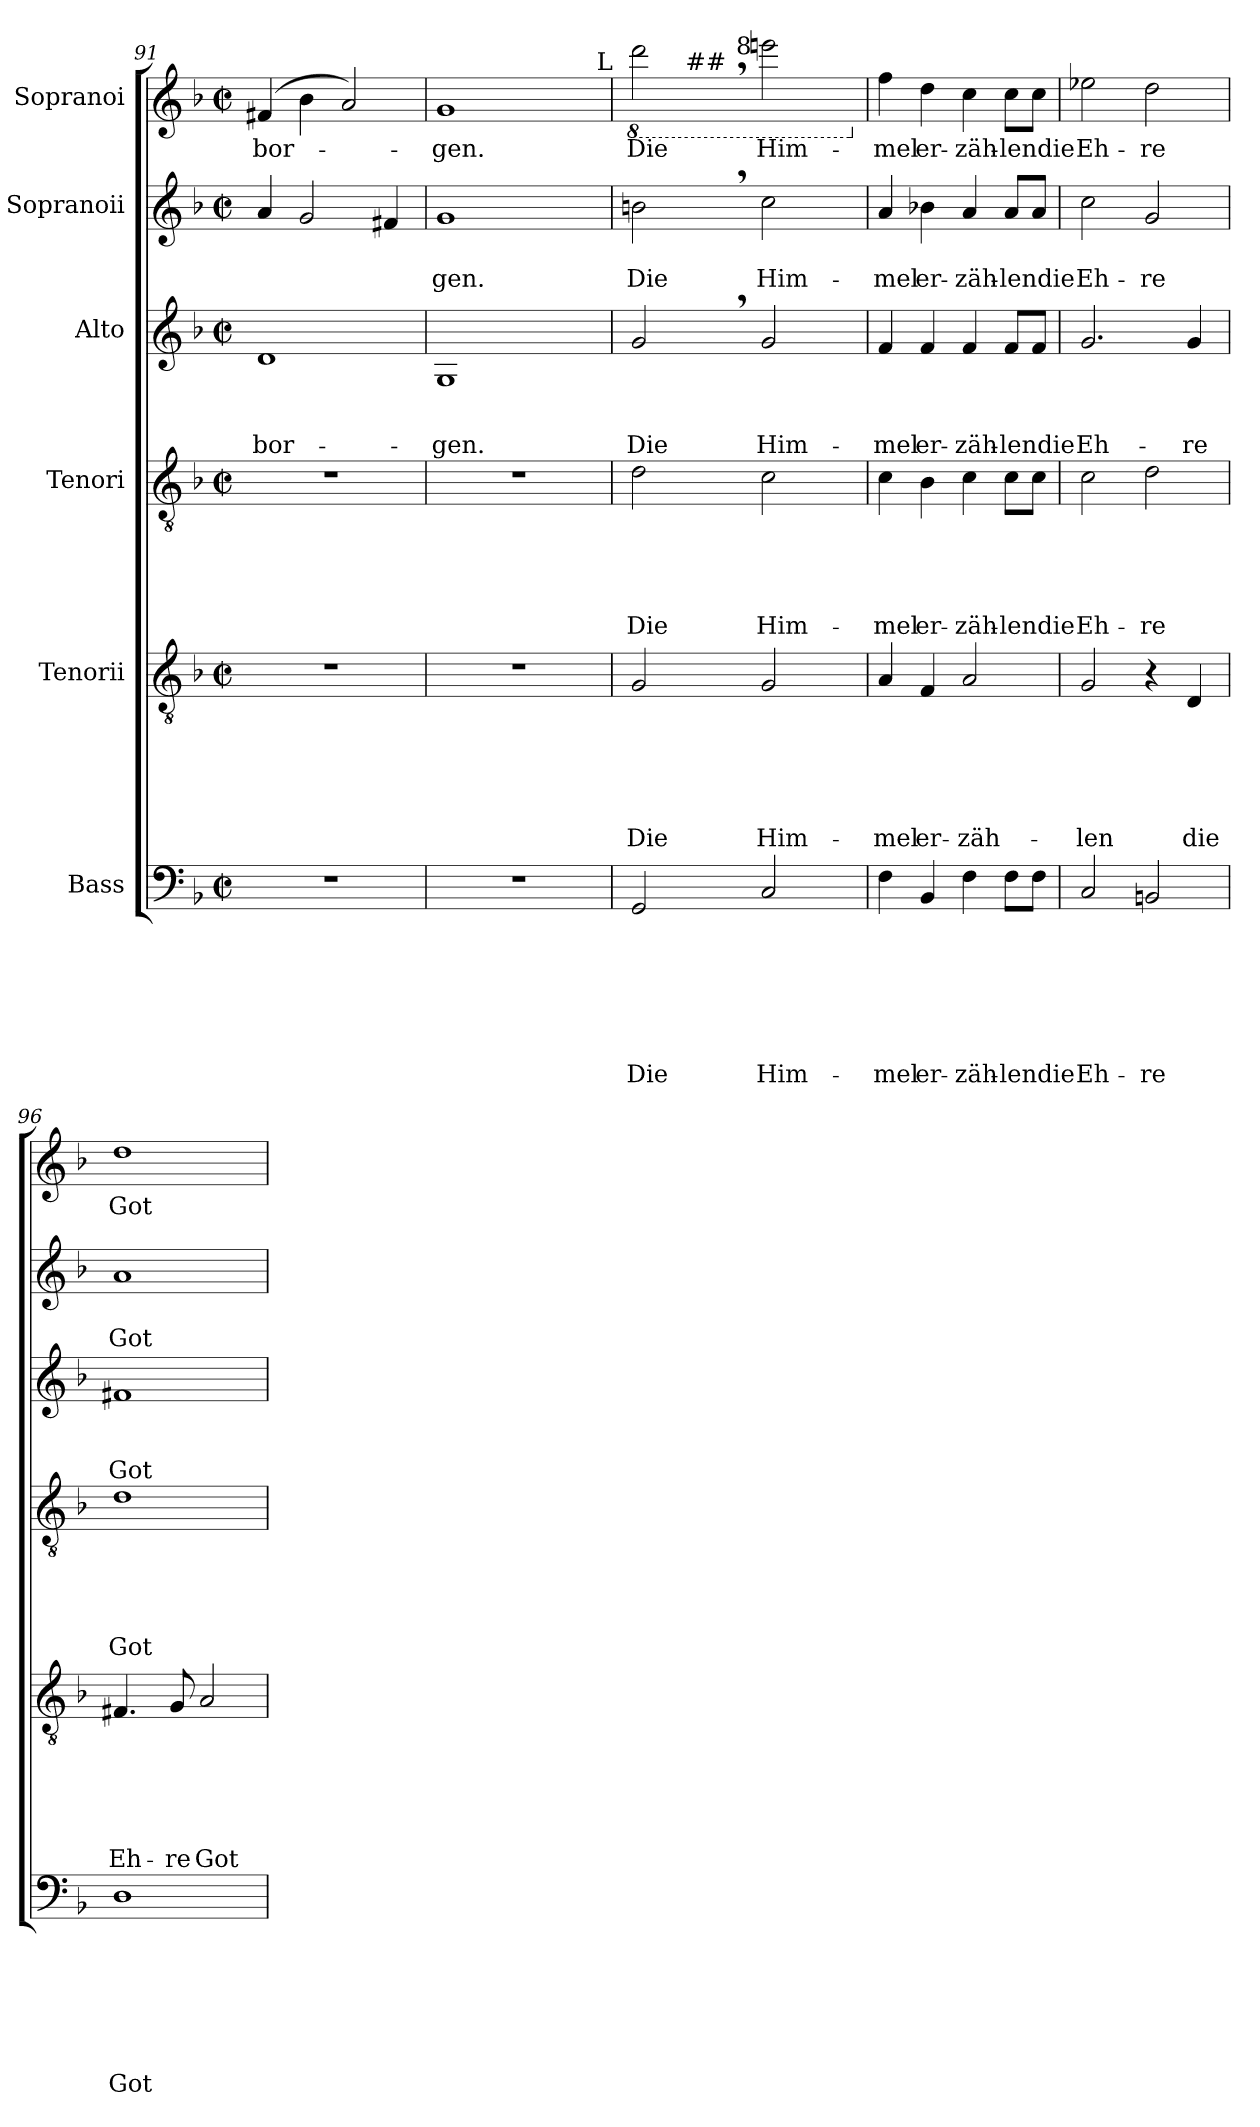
**kern	**text	**text	**text	**text	**text	**text	**text	**kern	**text	**text	**text	**text	**text	**text	**kern	**text	**text	**text	**text	**text	**kern	**text	**text	**text	**kern	**text	**text	**kern	**text
*part6	*part6	*part6	*part6	*part6	*part6	*part6	*part6	*part5	*part5	*part5	*part5	*part5	*part5	*part5	*part4	*part4	*part4	*part4	*part4	*part4	*part3	*part3	*part3	*part3	*part2	*part2	*part2	*part1	*part1
*staff6	*staff6	*staff6	*staff6	*staff6	*staff6	*staff6	*staff6	*staff5	*staff5	*staff5	*staff5	*staff5	*staff5	*staff5	*staff4	*staff4	*staff4	*staff4	*staff4	*staff4	*staff3	*staff3	*staff3	*staff3	*staff2	*staff2	*staff2	*staff1	*staff1
*I"Bass	*	*	*	*	*	*	*	*I"Tenorii	*	*	*	*	*	*	*I"Tenori	*	*	*	*	*	*I"Alto	*	*	*	*I"Sopranoii	*	*	*I"Sopranoi	*
!!LO:LB:g=z
*clefF4	*	*	*	*	*	*	*	*clefGv2	*	*	*	*	*	*	*clefGv2	*	*	*	*	*	*clefG2	*	*	*	*clefG2	*	*	*clefG2	*
*	*	*	*	*	*	*	*	*	*	*	*	*	*	*	*	*	*	*	*	*	*ITrd-3c-5	*	*	*	*	*	*	*ITrd-3c-5	*
*k[b-]	*	*	*	*	*	*	*	*k[b-]	*	*	*	*	*	*	*k[b-]	*	*	*	*	*	*k[b-e-]	*	*	*	*k[b-]	*	*	*k[b-e-]	*
*F:	*	*	*	*	*	*	*	*F:	*	*	*	*	*	*	*F:	*	*	*	*	*	*B-:	*	*	*	*F:	*	*	*B-:	*
*M2/2	*	*	*	*	*	*	*	*M2/2	*	*	*	*	*	*	*M2/2	*	*	*	*	*	*M2/2	*	*	*	*M2/2	*	*	*M2/2	*
*met(c|)	*	*	*	*	*	*	*	*met(c|)	*	*	*	*	*	*	*met(c|)	*	*	*	*	*	*met(c|)	*	*	*	*met(c|)	*	*	*met(c|)	*
=91	=91	=91	=91	=91	=91	=91	=91	=91	=91	=91	=91	=91	=91	=91	=91	=91	=91	=91	=91	=91	=91	=91	=91	=91	=91	=91	=91	=91	=91
!	!	!	!	!	!	!	!	!	!	!	!	!	!	!	!	!	!	!	!	!	!	!	!	!LO:LY:b	!	!	!	!	!LO:LY:b
1r	.	.	.	.	.	.	.	1r	.	.	.	.	.	.	1r	.	.	.	.	.	1g	.	.	-bor-	4a/	.	.	(4bn/	-bor-
.	.	.	.	.	.	.	.	.	.	.	.	.	.	.	.	.	.	.	.	.	.	.	.	.	2g/	.	.	4ee-\	.
.	.	.	.	.	.	.	.	.	.	.	.	.	.	.	.	.	.	.	.	.	.	.	.	.	.	.	.	2dd/)	.
.	.	.	.	.	.	.	.	.	.	.	.	.	.	.	.	.	.	.	.	.	.	.	.	.	4f#X/	.	.	.	.
=92	=92	=92	=92	=92	=92	=92	=92	=92	=92	=92	=92	=92	=92	=92	=92	=92	=92	=92	=92	=92	=92	=92	=92	=92	=92	=92	=92	=92	=92
!	!	!	!	!	!	!	!	!	!	!	!	!	!	!	!	!	!	!	!	!	!	!	!	!LO:LY:b	!	!	!LO:LY:b	!	!LO:LY:b
*	*	*	*	*	*	*	*	*	*	*	*	*	*	*	*	*	*	*	*	*	*	*	*	*	*	*	*	*^	*
1r	.	.	.	.	.	.	.	1r	.	.	.	.	.	.	1r	.	.	.	.	.	1c	.	.	-gen.	1g	.	-gen.	1cc	2ryy	-gen.
.	.	.	.	.	.	.	.	.	.	.	.	.	.	.	.	.	.	.	.	.	.	.	.	.	.	.	.	.	4ryy	.
.	.	.	.	.	.	.	.	.	.	.	.	.	.	.	.	.	.	.	.	.	.	.	.	.	.	.	.	.	8ryy	.
.	.	.	.	.	.	.	.	.	.	.	.	.	.	.	.	.	.	.	.	.	.	.	.	.	.	.	.	.	16ryy	.
.	.	.	.	.	.	.	.	.	.	.	.	.	.	.	.	.	.	.	.	.	.	.	.	.	.	.	.	.	64ryy	.
!	!	!	!	!	!	!	!	!	!	!	!	!	!	!	!	!	!	!	!	!	!	!	!	!	!	!	!	!	!LO:TX:a:t=L	!
.	.	.	.	.	.	.	.	.	.	.	.	.	.	.	.	.	.	.	.	.	.	.	.	.	.	.	.	.	32.ryy	.
=93	=93	=93	=93	=93	=93	=93	=93	=93	=93	=93	=93	=93	=93	=93	=93	=93	=93	=93	=93	=93	=93	=93	=93	=93	=93	=93	=93	=93	=93	=93
!	!	!	!	!	!	!	!LO:LY:b	!	!	!	!	!	!	!LO:LY:b	!	!	!	!	!	!LO:LY:b	!	!	!	!LO:LY:b	!	!	!LO:LY:b	!	!	!
*	*	*	*	*	*	*	*	*	*	*	*	*	*	*	*	*	*	*	*	*	*	*	*	*	*	*	*	*v	*v	*
*	*	*	*	*	*	*	*	*	*	*	*	*	*	*	*	*	*	*	*	*	*	*	*	*	*	*	*	*8ba	*
*	*	*	*	*	*	*	*	*	*	*	*	*	*	*	*	*	*	*	*	*	*	*	*	*	*	*	*	*^	*
!	!	!	!	!	!	!	!	!	!	!	!	!	!	!	!	!	!	!	!	!	!	!	!	!	!	!	!	!	!	!LO:LY:b
*	*	*	*	*	*	*	*	*	*	*	*	*	*	*	*	*	*	*	*	*	*	*	*	*	*	*	*	*	*^	*
2GG/	.	.	.	.	.	.	Die	2G/	.	.	.	.	.	Die	2d\	.	.	.	.	Die	2cc,>/	.	.	Die	2bn,>\	.	Die	2gg,>\	8ryy	4ryy	Die
.	.	.	.	.	.	.	.	.	.	.	.	.	.	.	.	.	.	.	.	.	.	.	.	.	.	.	.	.	16ryy	.	.
.	.	.	.	.	.	.	.	.	.	.	.	.	.	.	.	.	.	.	.	.	.	.	.	.	.	.	.	.	64ryy	.	.
!	!	!	!	!	!	!	!	!	!	!	!	!	!	!	!	!	!	!	!	!	!	!	!	!	!	!	!	!	!LO:TX:a:t=##	!	!
.	.	.	.	.	.	.	.	.	.	.	.	.	.	.	.	.	.	.	.	.	.	.	.	.	.	.	.	.	2ryy	.	.
.	.	.	.	.	.	.	.	.	.	.	.	.	.	.	.	.	.	.	.	.	.	.	.	.	.	.	.	.	.	8ryy	.
.	.	.	.	.	.	.	.	.	.	.	.	.	.	.	.	.	.	.	.	.	.	.	.	.	.	.	.	.	.	64ryy	.
!	!	!	!	!	!	!	!	!	!	!	!	!	!	!	!	!	!	!	!	!	!	!	!	!	!	!	!	!	!	!LO:TX:a:t=8	!
.	.	.	.	.	.	.	.	.	.	.	.	.	.	.	.	.	.	.	.	.	.	.	.	.	.	.	.	.	.	2ryy	.
!	!	!	!	!	!	!	!LO:LY:b	!	!	!	!	!	!	!LO:LY:b	!	!	!	!	!	!LO:LY:b	!	!	!	!LO:LY:b	!	!	!LO:LY:b	!	!	!	!LO:LY:b
2C/	.	.	.	.	.	.	Him-	2G/	.	.	.	.	.	Him-	2c\	.	.	.	.	Him-	2cc/	.	.	Him-	2cc\	.	Him-	2aan\	.	.	Him-
.	.	.	.	.	.	.	.	.	.	.	.	.	.	.	.	.	.	.	.	.	.	.	.	.	.	.	.	.	4ryy	.	.
.	.	.	.	.	.	.	.	.	.	.	.	.	.	.	.	.	.	.	.	.	.	.	.	.	.	.	.	.	.	16..ryy	.
.	.	.	.	.	.	.	.	.	.	.	.	.	.	.	.	.	.	.	.	.	.	.	.	.	.	.	.	.	32.ryy	.	.
=94	=94	=94	=94	=94	=94	=94	=94	=94	=94	=94	=94	=94	=94	=94	=94	=94	=94	=94	=94	=94	=94	=94	=94	=94	=94	=94	=94	=94	=94	=94	=94
!	!	!	!	!	!	!	!LO:LY:b	!	!	!	!	!	!	!LO:LY:b	!	!	!	!	!	!LO:LY:b	!	!	!	!LO:LY:b	!	!	!LO:LY:b	!	!	!	!
*	*	*	*	*	*	*	*	*	*	*	*	*	*	*	*	*	*	*	*	*	*	*	*	*	*	*	*	*v	*v	*v	*
*	*	*	*	*	*	*	*	*	*	*	*	*	*	*	*	*	*	*	*	*	*	*	*	*	*	*	*	*X8ba	*
*	*	*	*	*	*	*	*	*	*	*	*	*	*	*	*	*	*	*	*	*	*	*	*	*	*	*	*	*^	*
*	*	*	*	*	*	*	*	*	*	*	*	*	*	*	*	*	*	*	*	*	*	*	*	*	*	*	*	*	*^	*
!	!	!	!	!	!	!	!	!	!	!	!	!	!	!	!	!	!	!	!	!	!	!	!	!	!	!	!	!	!	!	!LO:LY:b
*	*	*	*	*	*	*	*	*	*	*	*	*	*	*	*	*	*	*	*	*	*	*	*	*	*	*	*	*v	*v	*v	*
4F\	.	.	.	.	.	.	-mel	4A/	.	.	.	.	.	-mel	4c\	.	.	.	.	-mel	4b-/	.	.	-mel	4a/	.	-mel	4bb-\	-mel
!	!	!	!	!	!	!	!LO:LY:b	!	!	!	!	!	!	!LO:LY:b	!	!	!	!	!	!LO:LY:b	!	!	!	!LO:LY:b	!	!	!LO:LY:b	!	!LO:LY:b
4BB-/	.	.	.	.	.	.	er-	4F/	.	.	.	.	.	er-	4B-\	.	.	.	.	er-	4b-/	.	.	er-	4b-X\	.	er-	4gg\	er-
!	!	!	!	!	!	!	!LO:LY:b	!	!	!	!	!	!	!LO:LY:b	!	!	!	!	!	!LO:LY:b	!	!	!	!LO:LY:b	!	!	!LO:LY:b	!	!LO:LY:b
4F\	.	.	.	.	.	.	-zäh-	2A/	.	.	.	.	.	-zäh-	4c\	.	.	.	.	-zäh-	4b-/	.	.	-zäh-	4a/	.	-zäh-	4ff\	-zäh-
!	!	!	!	!	!	!	!LO:LY:b	!	!	!	!	!	!	!	!	!	!	!	!	!LO:LY:b	!	!	!	!LO:LY:b	!	!	!LO:LY:b	!	!LO:LY:b
8F\L	.	.	.	.	.	.	-lendie	.	.	.	.	.	.	.	8c\L	.	.	.	.	-lendie	8b-/L	.	.	-lendie	8a/L	.	-lendie	8ff\L	-lendie
8F\J	.	.	.	.	.	.	.	.	.	.	.	.	.	.	8c\J	.	.	.	.	.	8b-/J	.	.	.	8a/J	.	.	8ff\J	.
=95	=95	=95	=95	=95	=95	=95	=95	=95	=95	=95	=95	=95	=95	=95	=95	=95	=95	=95	=95	=95	=95	=95	=95	=95	=95	=95	=95	=95	=95
!	!	!	!	!	!	!	!LO:LY:b	!	!	!	!	!	!	!LO:LY:b	!	!	!	!	!	!LO:LY:b	!	!	!	!LO:LY:b	!	!	!LO:LY:b	!	!LO:LY:b
2C/	.	.	.	.	.	.	Eh-	2G/	.	.	.	.	.	-len	2c\	.	.	.	.	Eh-	2.cc/	.	.	Eh-	2cc\	.	Eh-	2aa-X\	Eh-
!	!	!	!	!	!	!	!LO:LY:b	!	!	!	!	!	!	!	!	!	!	!	!	!LO:LY:b	!	!	!	!	!	!	!LO:LY:b	!	!LO:LY:b
2BBn/	.	.	.	.	.	.	-re	4r	.	.	.	.	.	.	2d\	.	.	.	.	-re	.	.	.	.	2g/	.	-re	2gg\	-re
!	!	!	!	!	!	!	!	!	!	!	!	!	!	!LO:LY:b	!	!	!	!	!	!	!	!	!	!LO:LY:b	!	!	!	!	!
.	.	.	.	.	.	.	.	4D/	.	.	.	.	.	die	.	.	.	.	.	.	4cc/	.	.	-re	.	.	.	.	.
=96	=96	=96	=96	=96	=96	=96	=96	=96	=96	=96	=96	=96	=96	=96	=96	=96	=96	=96	=96	=96	=96	=96	=96	=96	=96	=96	=96	=96	=96
!	!	!	!	!	!	!	!LO:LY:b	!	!	!	!	!	!	!LO:LY:b	!	!	!	!	!	!LO:LY:b	!	!	!	!LO:LY:b	!	!	!LO:LY:b	!	!LO:LY:b
1D	.	.	.	.	.	.	Got-	4.F#X/	.	.	.	.	.	Eh-	1d	.	.	.	.	Got-	1bn	.	.	Got-	1a	.	Got-	1gg	Got-
!	!	!	!	!	!	!	!	!	!	!	!	!	!	!LO:LY:b	!	!	!	!	!	!	!	!	!	!	!	!	!	!	!
.	.	.	.	.	.	.	.	8G/	.	.	.	.	.	-re	.	.	.	.	.	.	.	.	.	.	.	.	.	.	.
!	!	!	!	!	!	!	!	!	!	!	!	!	!	!LO:LY:b	!	!	!	!	!	!	!	!	!	!	!	!	!	!	!
.	.	.	.	.	.	.	.	2A/	.	.	.	.	.	Got-	.	.	.	.	.	.	.	.	.	.	.	.	.	.	.
=	=	=	=	=	=	=	=	=	=	=	=	=	=	=	=	=	=	=	=	=	=	=	=	=	=	=	=	=	=
*-	*-	*-	*-	*-	*-	*-	*-	*-	*-	*-	*-	*-	*-	*-	*-	*-	*-	*-	*-	*-	*-	*-	*-	*-	*-	*-	*-	*-	*-
